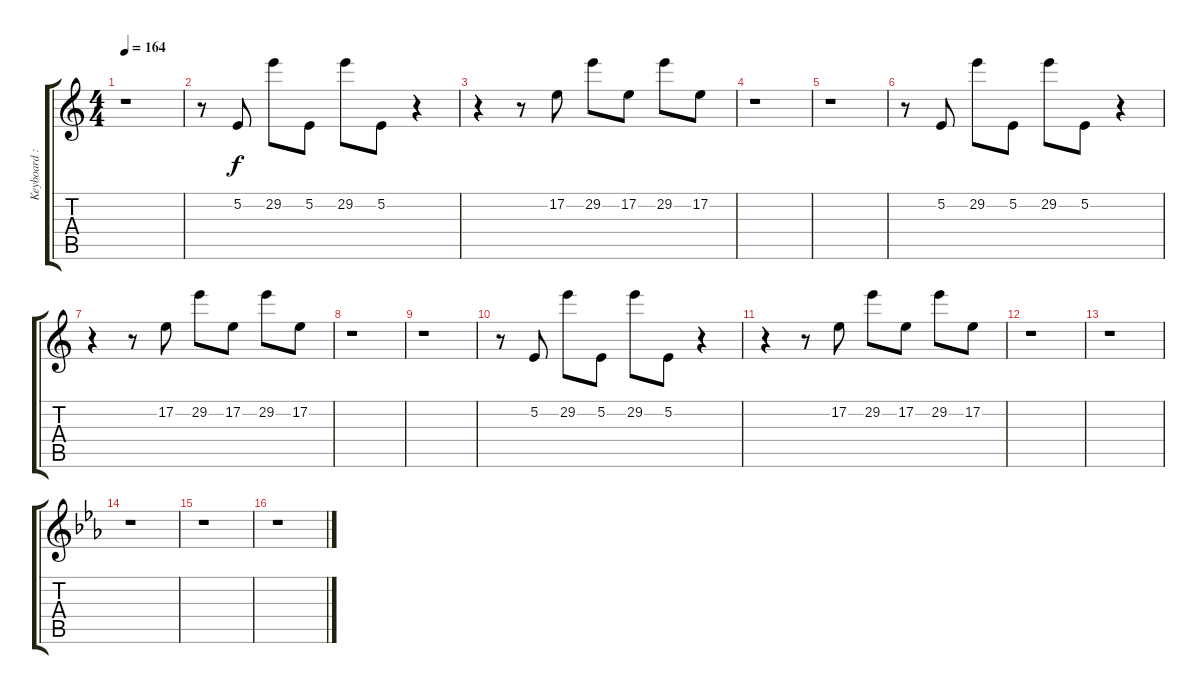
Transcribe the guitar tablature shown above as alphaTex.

\track ("Keyboard : Tone 1" "Keyboard :") {instrument lead1square}
\staff {score tabs}
\tuning (E4 B3 G3 D3 A2 E2) {hide}
\ts (4 4)
\tempo 164
\clef g2
\ks c
r.1{dy f} |
r.8 5.2.8 29.2.8 5.2.8 29.2.8 5.2.8 r.4 |
r.4 r.8 17.2.8 29.2.8 17.2.8 29.2.8 17.2.8 |
r.1 |
r.1 |
r.8 5.2.8 29.2.8 5.2.8 29.2.8 5.2.8 r.4 |
r.4 r.8 17.2.8 29.2.8 17.2.8 29.2.8 17.2.8 |
r.1 |
r.1 |
r.8 5.2.8 29.2.8 5.2.8 29.2.8 5.2.8 r.4 |
r.4 r.8 17.2.8 29.2.8 17.2.8 29.2.8 17.2.8 |
r.1 |
r.1 |
\ks eb
r.1 |
r.1 |
r.1
